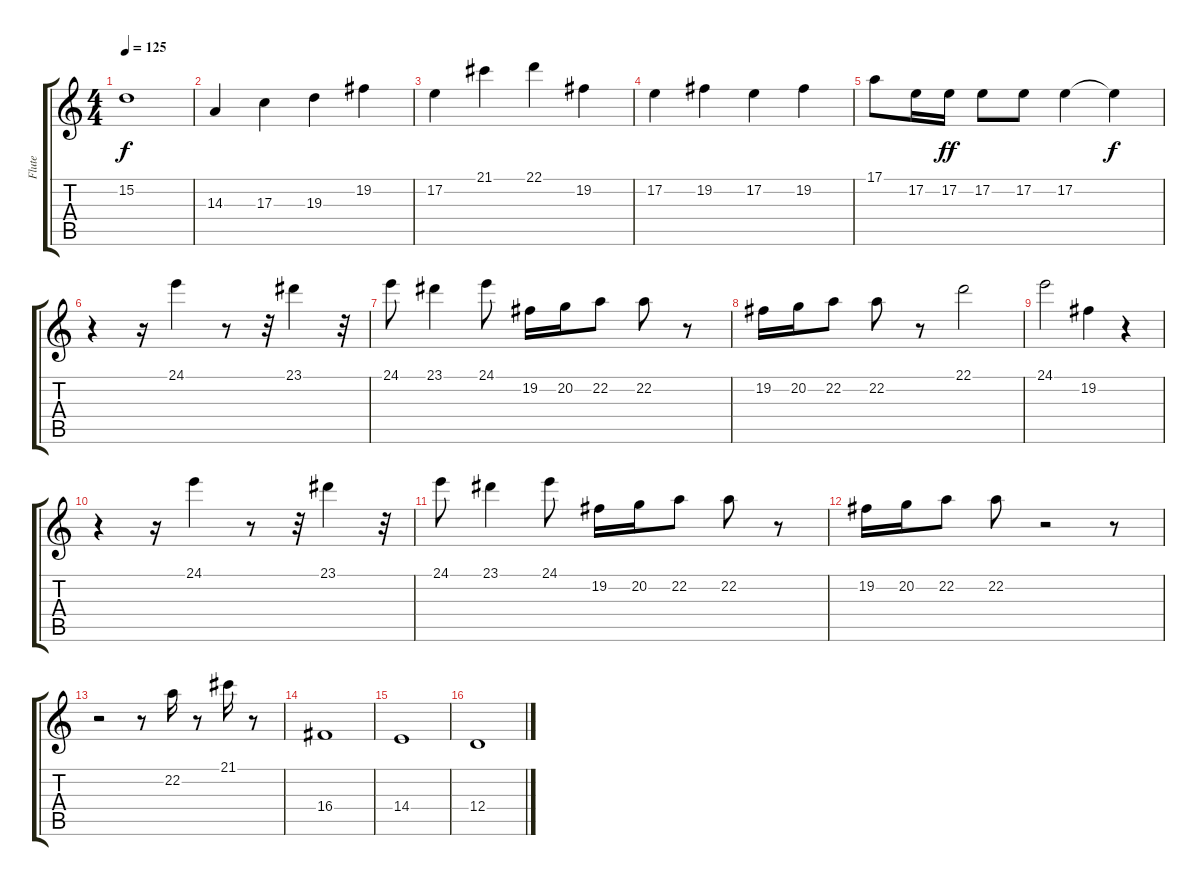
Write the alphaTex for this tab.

\track ("Flute" "Flute") {instrument flute}
\staff {score tabs}
\tuning (E4 B3 G3 D3 A2 E2) {hide}
\ts (4 4)
\tempo 125
\clef g2
\ks c
15.2.1{dy f} |
14.3.4 17.3.4 19.3.4 19.2.4 |
17.2.4 21.1.4 22.1.4 19.2.4 |
17.2.4 19.2.4 17.2.4 19.2.4 |
17.1.8 17.2.16 17.2.16{dy ff} 17.2.8 17.2.8 17.2.4 17.2{t}.4{dy f} |
r.4 r.16 24.1.4 r.8 r.32 23.1.4 r.32 |
24.1.8 23.1.4 24.1.8 19.2.16 20.2.16 22.2.8 22.2.8 r.8 |
19.2.16 20.2.16 22.2.8 22.2.8 r.8 22.1.2 |
24.1.2 19.2.4 r.4 |
r.4 r.16 24.1.4 r.8 r.32 23.1.4 r.32 |
24.1.8 23.1.4 24.1.8 19.2.16 20.2.16 22.2.8 22.2.8 r.8 |
19.2.16 20.2.16 22.2.8 22.2.8 r.2 r.8 |
r.2 r.8 22.2.16 r.8 21.1.16 r.8 |
16.4.1 |
14.4.1 |
12.4.1
